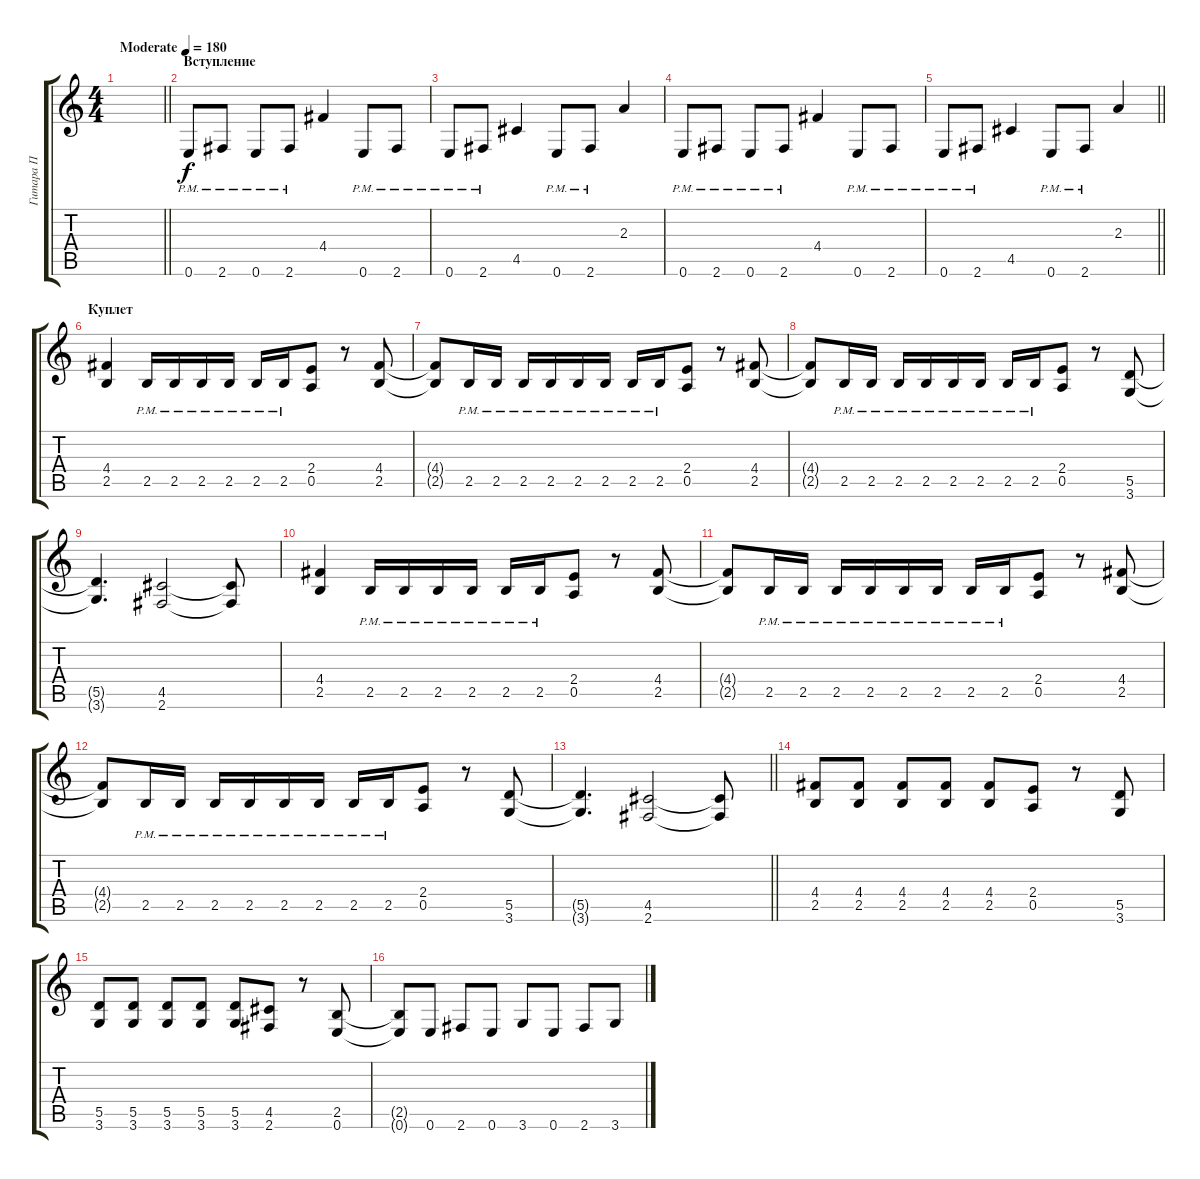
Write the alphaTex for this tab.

\track ("Гитара П" "Гитара П") {instrument overdrivenguitar}
\staff {score tabs}
\tuning (E4 B3 G3 D3 A2 E2) {hide}
\ts (4 4)
\tempo (180 "Moderate")
\clef g2
\barLineRight lightlight
\ks c
|
\section ("" "Вступление")
0.6{pm}.8 2.6{pm}.8 0.6{pm}.8 2.6{pm}.8 4.4.4 0.6{pm}.8 2.6{pm}.8 |
0.6{pm}.8 2.6{pm}.8 4.5.4 0.6{pm}.8 2.6{pm}.8 2.3.4 |
0.6{pm}.8 2.6{pm}.8 0.6{pm}.8 2.6{pm}.8 4.4.4 0.6{pm}.8 2.6{pm}.8 |
\barLineRight lightlight
0.6{pm}.8 2.6{pm}.8 4.5.4 0.6{pm}.8 2.6{pm}.8 2.3.4 |
\section ("" "Куплет")
(4.4 2.5).4 2.5{pm}.16 2.5{pm}.16 2.5{pm}.16 2.5{pm}.16 2.5{pm}.16 2.5{pm}.16 (2.4 0.5).8 r.8 (4.4 2.5).8 |
(4.4{t} 2.5{t}).8 2.5{pm}.16 2.5{pm}.16 2.5{pm}.16 2.5{pm}.16 2.5{pm}.16 2.5{pm}.16 2.5{pm}.16 2.5{pm}.16 (2.4 0.5).8 r.8 (4.4 2.5).8 |
(4.4{t} 2.5{t}).8 2.5{pm}.16 2.5{pm}.16 2.5{pm}.16 2.5{pm}.16 2.5{pm}.16 2.5{pm}.16 2.5{pm}.16 2.5{pm}.16 (2.4 0.5).8 r.8 (5.5 3.6).8 |
(5.5{t} 3.6{t}).4{d} (4.5 2.6).2 (4.5{t} 2.6{t}).8 |
(4.4 2.5).4 2.5{pm}.16 2.5{pm}.16 2.5{pm}.16 2.5{pm}.16 2.5{pm}.16 2.5{pm}.16 (2.4 0.5).8 r.8 (4.4 2.5).8 |
(4.4{t} 2.5{t}).8 2.5{pm}.16 2.5{pm}.16 2.5{pm}.16 2.5{pm}.16 2.5{pm}.16 2.5{pm}.16 2.5{pm}.16 2.5{pm}.16 (2.4 0.5).8 r.8 (4.4 2.5).8 |
(4.4{t} 2.5{t}).8 2.5{pm}.16 2.5{pm}.16 2.5{pm}.16 2.5{pm}.16 2.5{pm}.16 2.5{pm}.16 2.5{pm}.16 2.5{pm}.16 (2.4 0.5).8 r.8 (5.5 3.6).8 |
\barLineRight lightlight
(5.5{t} 3.6{t}).4{d} (4.5 2.6).2 (4.5{t} 2.6{t}).8 |
\section ("" " ")
(4.4 2.5).8 (4.4 2.5).8 (4.4 2.5).8 (4.4 2.5).8 (4.4 2.5).8 (2.4 0.5).8 r.8 (5.5 3.6).8 |
(5.5 3.6).8 (5.5 3.6).8 (5.5 3.6).8 (5.5 3.6).8 (5.5 3.6).8 (4.5 2.6).8 r.8 (2.5 0.6).8 |
(2.5{t} 0.6{t}).8 0.6.8 2.6.8 0.6.8 3.6.8 0.6.8 2.6.8 3.6.8
